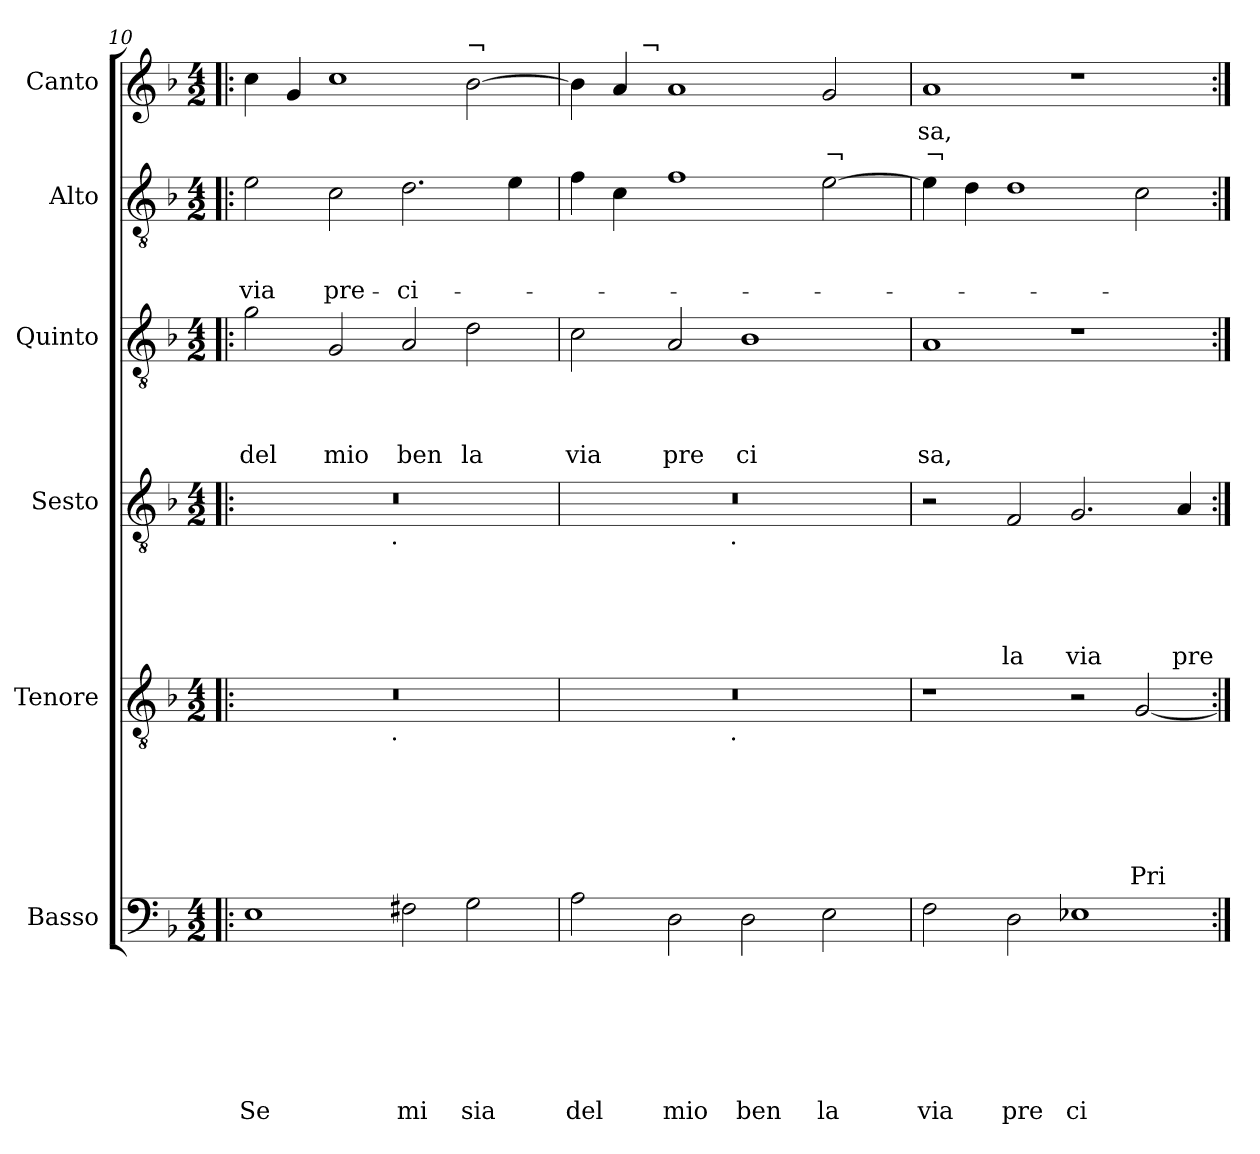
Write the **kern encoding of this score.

**kern	**text	**text	**text	**text	**text	**text	**text	**kern	**text	**text	**text	**text	**text	**text	**kern	**text	**text	**text	**text	**text	**kern	**text	**text	**text	**text	**kern	**text	**text	**text	**kern	**text	**text
*part6	*part6	*part6	*part6	*part6	*part6	*part6	*part6	*part5	*part5	*part5	*part5	*part5	*part5	*part5	*part4	*part4	*part4	*part4	*part4	*part4	*part3	*part3	*part3	*part3	*part3	*part2	*part2	*part2	*part2	*part1	*part1	*part1
*staff6	*staff6	*staff6	*staff6	*staff6	*staff6	*staff6	*staff6	*staff5	*staff5	*staff5	*staff5	*staff5	*staff5	*staff5	*staff4	*staff4	*staff4	*staff4	*staff4	*staff4	*staff3	*staff3	*staff3	*staff3	*staff3	*staff2	*staff2	*staff2	*staff2	*staff1	*staff1	*staff1
*I"Basso	*	*	*	*	*	*	*	*I"Tenore	*	*	*	*	*	*	*I"Sesto	*	*	*	*	*	*I"Quinto	*	*	*	*	*I"Alto	*	*	*	*I"Canto	*	*
*clefF4	*	*	*	*	*	*	*	*clefGv2	*	*	*	*	*	*	*clefGv2	*	*	*	*	*	*clefGv2	*	*	*	*	*clefGv2	*	*	*	*clefG2	*	*
*k[b-]	*	*	*	*	*	*	*	*k[b-]	*	*	*	*	*	*	*k[b-]	*	*	*	*	*	*k[b-]	*	*	*	*	*k[b-]	*	*	*	*k[b-]	*	*
*F:	*	*	*	*	*	*	*	*F:	*	*	*	*	*	*	*F:	*	*	*	*	*	*F:	*	*	*	*	*F:	*	*	*	*F:	*	*
*M4/2	*	*	*	*	*	*	*	*M4/2	*	*	*	*	*	*	*M4/2	*	*	*	*	*	*M4/2	*	*	*	*	*M4/2	*	*	*	*M4/2	*	*
=10!|:	=10!|:	=10!|:	=10!|:	=10!|:	=10!|:	=10!|:	=10!|:	=10!|:	=10!|:	=10!|:	=10!|:	=10!|:	=10!|:	=10!|:	=10!|:	=10!|:	=10!|:	=10!|:	=10!|:	=10!|:	=10!|:	=10!|:	=10!|:	=10!|:	=10!|:	=10!|:	=10!|:	=10!|:	=10!|:	=10!|:	=10!|:	=10!|:
!	!	!	!	!	!	!	!LO:LY:b	!	!	!	!	!	!	!	!	!	!	!	!	!	!	!	!	!	!LO:LY:b	!	!	!	!LO:LY:b	!	!	!
*	*	*	*	*	*	*	*	*^	*	*	*	*	*	*	*^	*	*	*	*	*	*	*	*	*	*	*	*	*	*	*	*	*
1E	.	.	.	.	.	.	Se	0r	2ryy	.	.	.	.	.	.	0r	2ryy	.	.	.	.	.	2g\	.	.	.	del	2e\	.	.	via	4cc\	.	.
.	.	.	.	.	.	.	.	.	.	.	.	.	.	.	.	.	.	.	.	.	.	.	.	.	.	.	.	.	.	.	.	4g/	.	.
!	!	!	!	!	!	!	!	!	!	!	!	!	!	!	!	!	!	!	!	!	!	!	!	!	!	!	!LO:LY:b	!	!	!	!LO:LY:b	!	!	!
.	.	.	.	.	.	.	.	.	4...ryy	.	.	.	.	.	.	.	4...ryy	.	.	.	.	.	2G/	.	.	.	mio	2c\	.	.	pre-	1cc	.	.
!	!	!	!	!	!	!	!	!	!	!	!	!	!	!	!	!	!LO:TX:b:t=.	!	!	!	!	!	!	!	!	!	!	!	!	!	!	!	!	!
!	!	!	!	!	!	!	!	!	!LO:TX:b:t=.	!	!	!	!	!	!	!	!	!	!	!	!	!	!	!	!	!	!	!	!	!	!	!	!	!
.	.	.	.	.	.	.	.	.	1ryy	.	.	.	.	.	.	.	1ryy	.	.	.	.	.	.	.	.	.	.	.	.	.	.	.	.	.
!	!	!	!	!	!	!	!LO:LY:b	!	!	!	!	!	!	!	!	!	!	!	!	!	!	!	!	!	!	!	!LO:LY:b	!	!	!	!LO:LY:b	!	!	!
2F#X\	.	.	.	.	.	.	mi	.	.	.	.	.	.	.	.	.	.	.	.	.	.	.	2A/	.	.	.	ben	2.d\	.	.	-ci-	.	.	.
!	!	!	!	!	!	!	!	!	!	!	!	!	!	!	!	!	!	!	!	!	!	!	!	!	!	!	!	!	!	!	!	!LO:TX:a:t=¬	!	!
!	!	!	!	!	!	!	!LO:LY:b	!	!	!	!	!	!	!	!	!	!	!	!	!	!	!	!	!	!	!	!LO:LY:b	!	!	!	!	!	!	!
2G\	.	.	.	.	.	.	sia	.	.	.	.	.	.	.	.	.	.	.	.	.	.	.	2d\	.	.	.	la	.	.	.	.	[>2b-\	.	.
.	.	.	.	.	.	.	.	.	.	.	.	.	.	.	.	.	.	.	.	.	.	.	.	.	.	.	.	4e\	.	.	.	.	.	.
.	.	.	.	.	.	.	.	.	32ryy	.	.	.	.	.	.	.	32ryy	.	.	.	.	.	.	.	.	.	.	.	.	.	.	.	.	.
=11	=11	=11	=11	=11	=11	=11	=11	=11	=11	=11	=11	=11	=11	=11	=11	=11	=11	=11	=11	=11	=11	=11	=11	=11	=11	=11	=11	=11	=11	=11	=11	=11	=11	=11
!	!	!	!	!	!	!	!LO:LY:b	!	!	!	!	!	!	!	!	!	!	!	!	!	!	!	!	!	!	!	!LO:LY:b	!	!	!	!	!	!	!
*	*	*	*	*	*	*	*	*	*	*	*	*	*	*	*	*	*	*	*	*	*	*	*	*	*	*	*	*	*	*	*	*^	*	*
2A\	.	.	.	.	.	.	del	0r	2ryy	.	.	.	.	.	.	0r	2ryy	.	.	.	.	.	2c\	.	.	.	via	4f\	.	.	.	4b-\]	4.ryy	.	.
.	.	.	.	.	.	.	.	.	.	.	.	.	.	.	.	.	.	.	.	.	.	.	.	.	.	.	.	4c\	.	.	.	4a/	.	.	.
!	!	!	!	!	!	!	!	!	!	!	!	!	!	!	!	!	!	!	!	!	!	!	!	!	!	!	!	!	!	!	!	!	!LO:TX:a:t=¬	!	!
.	.	.	.	.	.	.	.	.	.	.	.	.	.	.	.	.	.	.	.	.	.	.	.	.	.	.	.	.	.	.	.	.	1ryy	.	.
!	!	!	!	!	!	!	!LO:LY:b	!	!	!	!	!	!	!	!	!	!	!	!	!	!	!	!	!	!	!	!LO:LY:b	!	!	!	!	!	!	!	!
2D\	.	.	.	.	.	.	mio	.	4...ryy	.	.	.	.	.	.	.	4...ryy	.	.	.	.	.	2A/	.	.	.	pre	1f	.	.	.	1a	.	.	.
!	!	!	!	!	!	!	!	!	!	!	!	!	!	!	!	!	!LO:TX:b:t=.	!	!	!	!	!	!	!	!	!	!	!	!	!	!	!	!	!	!
!	!	!	!	!	!	!	!	!	!LO:TX:b:t=.	!	!	!	!	!	!	!	!	!	!	!	!	!	!	!	!	!	!	!	!	!	!	!	!	!	!
.	.	.	.	.	.	.	.	.	1ryy	.	.	.	.	.	.	.	1ryy	.	.	.	.	.	.	.	.	.	.	.	.	.	.	.	.	.	.
!	!	!	!	!	!	!	!LO:LY:b	!	!	!	!	!	!	!	!	!	!	!	!	!	!	!	!	!	!	!	!LO:LY:b	!	!	!	!	!	!	!	!
2D\	.	.	.	.	.	.	ben	.	.	.	.	.	.	.	.	.	.	.	.	.	.	.	1B-	.	.	.	ci	.	.	.	.	.	.	.	.
.	.	.	.	.	.	.	.	.	.	.	.	.	.	.	.	.	.	.	.	.	.	.	.	.	.	.	.	.	.	.	.	.	2ryy	.	.
!	!	!	!	!	!	!	!LO:LY:b	!	!	!	!	!	!	!	!	!	!	!	!	!	!	!	!	!	!	!	!	!	!	!	!	!	!	!	!LO:LY:b
2E\	.	.	.	.	.	.	la	.	.	.	.	.	.	.	.	.	.	.	.	.	.	.	.	.	.	.	.	[>2e\	.	.	.	2g/	.	.	¬
.	.	.	.	.	.	.	.	.	.	.	.	.	.	.	.	.	.	.	.	.	.	.	.	.	.	.	.	.	.	.	.	.	8ryy	.	.
.	.	.	.	.	.	.	.	.	32ryy	.	.	.	.	.	.	.	32ryy	.	.	.	.	.	.	.	.	.	.	.	.	.	.	.	.	.	.
!!LO:LB:g=z
=12	=12	=12	=12	=12	=12	=12	=12	=12	=12	=12	=12	=12	=12	=12	=12	=12	=12	=12	=12	=12	=12	=12	=12	=12	=12	=12	=12	=12	=12	=12	=12	=12	=12	=12	=12
!	!	!	!	!	!	!	!LO:LY:b	!	!	!	!	!	!	!	!	!	!	!	!	!	!	!	!	!	!	!	!LO:LY:b	!	!	!	!	!	!	!LO:LY:b	!LO:LY:b
*	*	*	*	*	*	*	*	*v	*v	*	*	*	*	*	*	*	*	*	*	*	*	*	*	*	*	*	*	*	*	*	*	*v	*v	*	*
*	*	*	*	*	*	*	*	*	*	*	*	*	*	*	*v	*v	*	*	*	*	*	*	*	*	*	*	*	*	*	*	*	*	*
2F\	.	.	.	.	.	.	via	1r	.	.	.	.	.	.	2r	.	.	.	.	.	1A	.	.	.	sa,	4e\]	.	.	.	1a	sa,	¬-
.	.	.	.	.	.	.	.	.	.	.	.	.	.	.	.	.	.	.	.	.	.	.	.	.	.	4d\	.	.	.	.	.	.
!	!	!	!	!	!	!	!LO:LY:b	!	!	!	!	!	!	!	!	!	!	!	!	!LO:LY:b	!	!	!	!	!	!	!	!	!	!	!	!
2D\	.	.	.	.	.	.	pre	.	.	.	.	.	.	.	2F/	.	.	.	.	la	.	.	.	.	.	1d	.	.	.	.	.	.
!	!	!	!	!	!	!	!LO:LY:b	!	!	!	!	!	!	!	!	!	!	!	!	!LO:LY:b	!	!	!	!	!	!	!	!	!	!	!	!
1E-X	.	.	.	.	.	.	ci	2r	.	.	.	.	.	.	2.G/	.	.	.	.	via	1r	.	.	.	.	.	.	.	.	1r	.	.
!	!	!	!	!	!	!	!	!	!	!	!	!	!	!LO:LY:b	!	!	!	!	!	!	!	!	!	!	!	!	!	!	!	!	!	!
.	.	.	.	.	.	.	.	[<2G/	.	.	.	.	.	Pri-	.	.	.	.	.	.	.	.	.	.	.	2c\	.	.	.	.	.	.
!	!	!	!	!	!	!	!	!	!	!	!	!	!	!	!	!	!	!	!	!LO:LY:b	!	!	!	!	!	!	!	!	!	!	!	!
.	.	.	.	.	.	.	.	.	.	.	.	.	.	.	4A/	.	.	.	.	pre-	.	.	.	.	.	.	.	.	.	.	.	.
=:|!	=:|!	=:|!	=:|!	=:|!	=:|!	=:|!	=:|!	=:|!	=:|!	=:|!	=:|!	=:|!	=:|!	=:|!	=:|!	=:|!	=:|!	=:|!	=:|!	=:|!	=:|!	=:|!	=:|!	=:|!	=:|!	=:|!	=:|!	=:|!	=:|!	=:|!	=:|!	=:|!
*-	*-	*-	*-	*-	*-	*-	*-	*-	*-	*-	*-	*-	*-	*-	*-	*-	*-	*-	*-	*-	*-	*-	*-	*-	*-	*-	*-	*-	*-	*-	*-	*-
